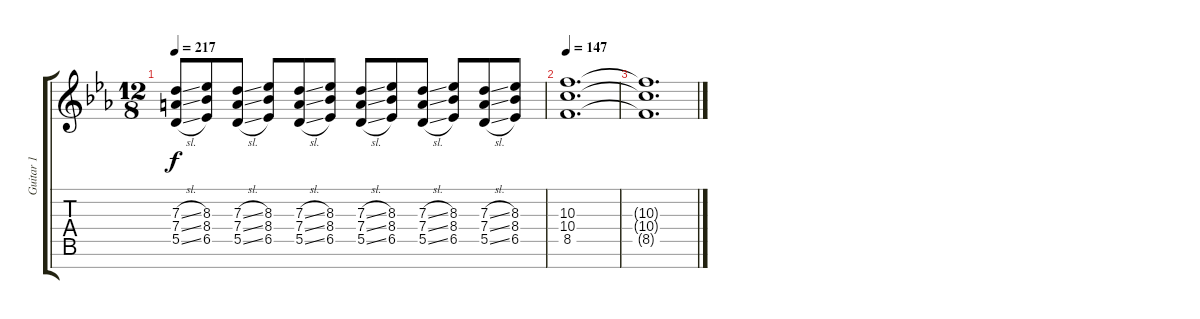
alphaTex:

\track ("Guitar 1" "Guitar 1") {instrument distortionguitar}
\staff {score tabs}
\tuning (E4 B3 G3 D3 A2 E2 B1) {hide}
\ts (12 8)
\tempo 217
\clef g2
\ks eb
(7.3{sl} 7.4{sl} 5.5{sl}).8{dy f} (8.3 8.4 6.5).8 (7.3{sl} 7.4{sl} 5.5{sl}).8 (8.3 8.4 6.5).8 (7.3{sl} 7.4{sl} 5.5{sl}).8 (8.3 8.4 6.5).8 (7.3{sl} 7.4{sl} 5.5{sl}).8 (8.3 8.4 6.5).8 (7.3{sl} 7.4{sl} 5.5{sl}).8 (8.3 8.4 6.5).8 (7.3{sl} 7.4{sl} 5.5{sl}).8 (8.3 8.4 6.5).8 |
\tempo 147
(10.3 10.4 8.5).1{d volume 0} |
(10.3{t} 10.4{t} 8.5{t}).1{d}
